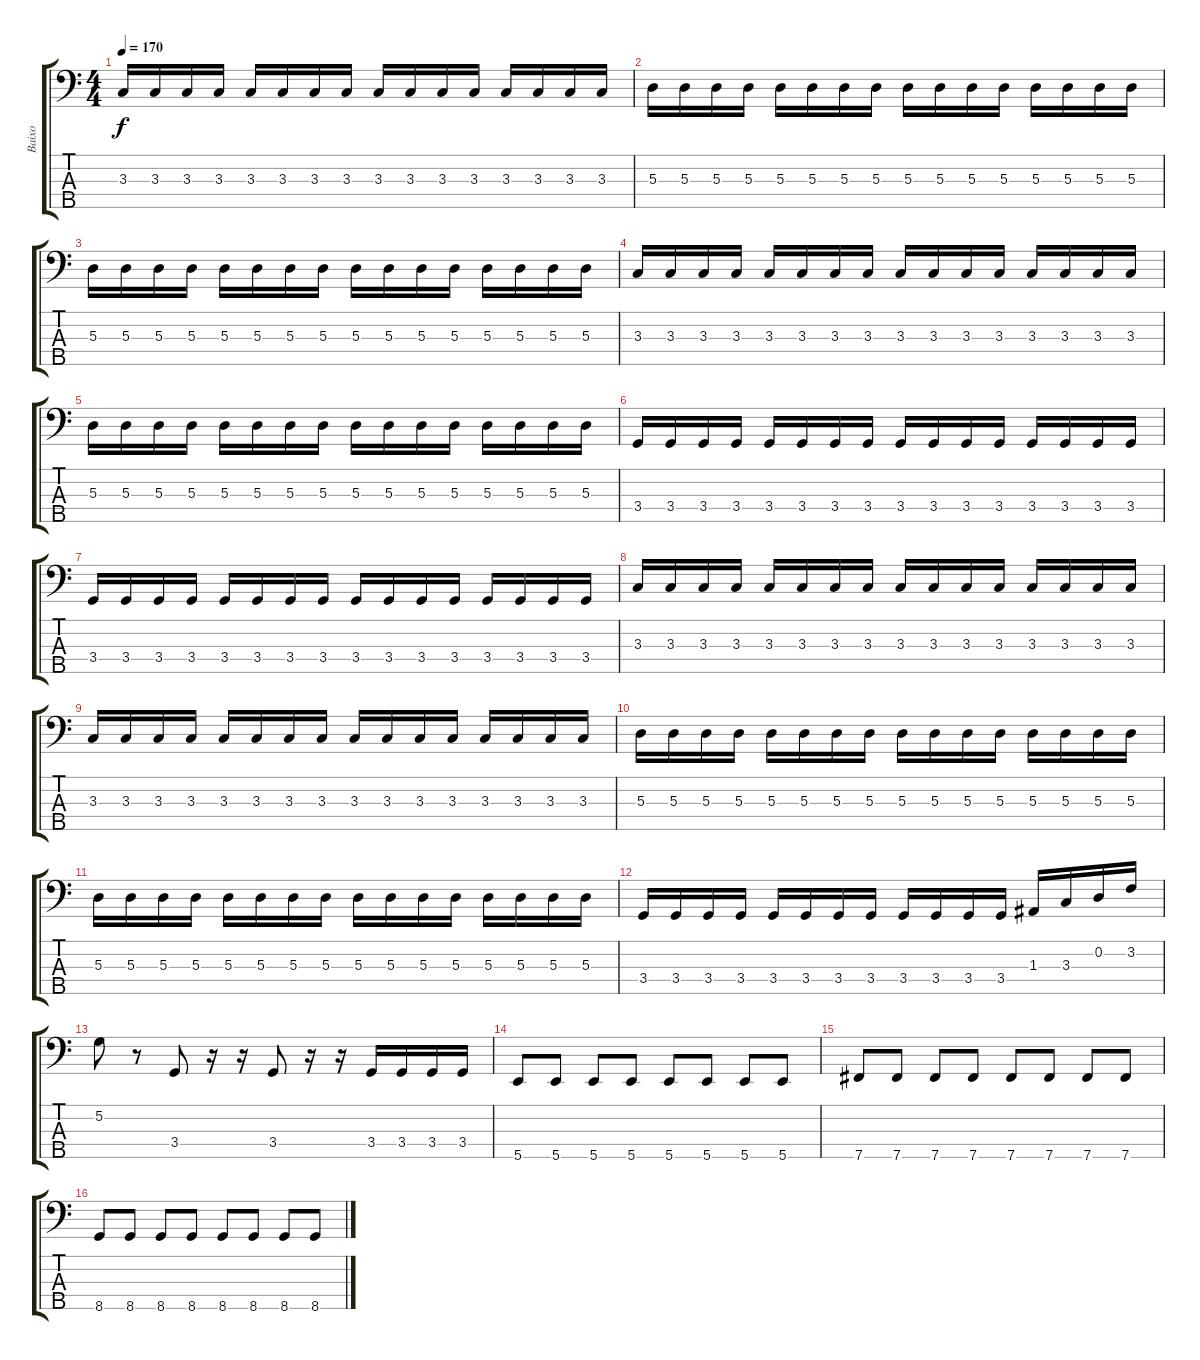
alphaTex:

\track ("Baixo" "Baixo") {instrument electricbassfinger}
\staff {score tabs}
\tuning (G2 D2 A1 E1 B0) {hide}
\ts (4 4)
\tempo 170
\clef f4
\ks c
3.3.16{dy f} 3.3.16 3.3.16 3.3.16 3.3.16 3.3.16 3.3.16 3.3.16 3.3.16 3.3.16 3.3.16 3.3.16 3.3.16 3.3.16 3.3.16 3.3.16 |
5.3.16 5.3.16 5.3.16 5.3.16 5.3.16 5.3.16 5.3.16 5.3.16 5.3.16 5.3.16 5.3.16 5.3.16 5.3.16 5.3.16 5.3.16 5.3.16 |
5.3.16 5.3.16 5.3.16 5.3.16 5.3.16 5.3.16 5.3.16 5.3.16 5.3.16 5.3.16 5.3.16 5.3.16 5.3.16 5.3.16 5.3.16 5.3.16 |
3.3.16 3.3.16 3.3.16 3.3.16 3.3.16 3.3.16 3.3.16 3.3.16 3.3.16 3.3.16 3.3.16 3.3.16 3.3.16 3.3.16 3.3.16 3.3.16 |
5.3.16 5.3.16 5.3.16 5.3.16 5.3.16 5.3.16 5.3.16 5.3.16 5.3.16 5.3.16 5.3.16 5.3.16 5.3.16 5.3.16 5.3.16 5.3.16 |
3.4.16 3.4.16 3.4.16 3.4.16 3.4.16 3.4.16 3.4.16 3.4.16 3.4.16 3.4.16 3.4.16 3.4.16 3.4.16 3.4.16 3.4.16 3.4.16 |
3.4.16 3.4.16 3.4.16 3.4.16 3.4.16 3.4.16 3.4.16 3.4.16 3.4.16 3.4.16 3.4.16 3.4.16 3.4.16 3.4.16 3.4.16 3.4.16 |
3.3.16 3.3.16 3.3.16 3.3.16 3.3.16 3.3.16 3.3.16 3.3.16 3.3.16 3.3.16 3.3.16 3.3.16 3.3.16 3.3.16 3.3.16 3.3.16 |
3.3.16 3.3.16 3.3.16 3.3.16 3.3.16 3.3.16 3.3.16 3.3.16 3.3.16 3.3.16 3.3.16 3.3.16 3.3.16 3.3.16 3.3.16 3.3.16 |
5.3.16 5.3.16 5.3.16 5.3.16 5.3.16 5.3.16 5.3.16 5.3.16 5.3.16 5.3.16 5.3.16 5.3.16 5.3.16 5.3.16 5.3.16 5.3.16 |
5.3.16 5.3.16 5.3.16 5.3.16 5.3.16 5.3.16 5.3.16 5.3.16 5.3.16 5.3.16 5.3.16 5.3.16 5.3.16 5.3.16 5.3.16 5.3.16 |
3.4.16 3.4.16 3.4.16 3.4.16 3.4.16 3.4.16 3.4.16 3.4.16 3.4.16 3.4.16 3.4.16 3.4.16 1.3.16 3.3.16 0.2.16 3.2.16 |
5.2.8 r.8 3.4.8 r.16 r.16 3.4.8 r.16 r.16 3.4.16 3.4.16 3.4.16 3.4.16 |
5.5.8 5.5.8 5.5.8 5.5.8 5.5.8 5.5.8 5.5.8 5.5.8 |
7.5.8 7.5.8 7.5.8 7.5.8 7.5.8 7.5.8 7.5.8 7.5.8 |
8.5.8 8.5.8 8.5.8 8.5.8 8.5.8 8.5.8 8.5.8 8.5.8
